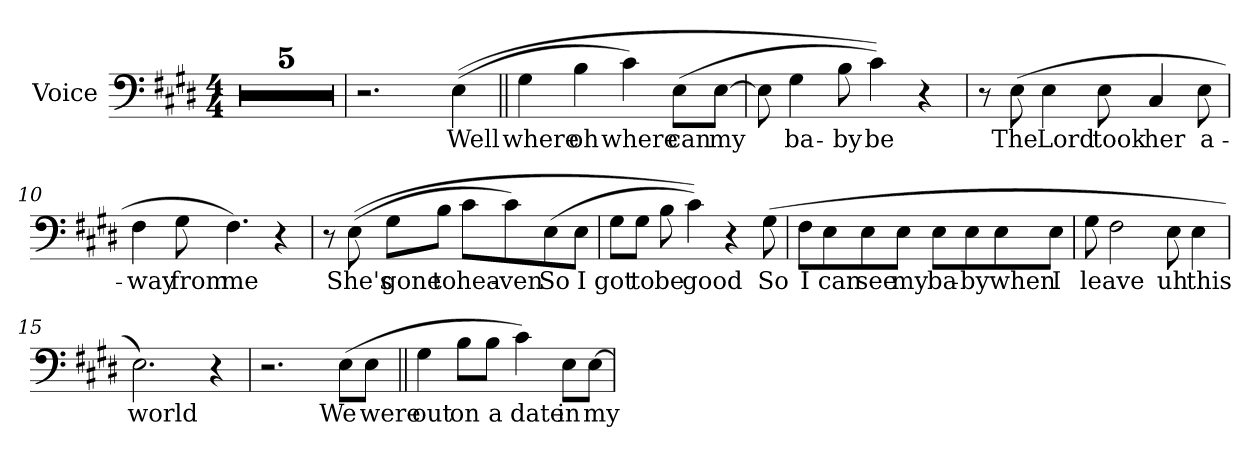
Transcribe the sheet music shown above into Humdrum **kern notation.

**kern	**text
*part1	*part1
*staff1	*staff1
*I"Voice	*
*I'Voice	*
!!LO:PB:g=z
*clefF4	*
*k[f#c#g#d#]	*
*E:	*
*M4/4	*
=1	=1
1r	.
=2	=2
1r	.
=3	=3
1r	.
=4	=4
1r	.
=5	=5
1r	.
=6	=6
2.r	.
!	!LO:LY:b:color=#000000
((4Ei\	Well
=7||	=7||
!	!LO:LY:b:color=#000000
4G#i\	where
!	!LO:LY:b:color=#000000
4Bi\	oh
!	!LO:LY:b:color=#000000
4c#i\)	where
!	!LO:LY:b:color=#000000
(8Ei\L	can
!	!LO:LY:b:color=#000000
[8Ei\J	my
!!LO:LB:g=z
=8	=8
8Ei\]	.
!	!LO:LY:b:color=#000000
4G#i\	ba-
!	!LO:LY:b:color=#000000
8Bi\	-by
!	!LO:LY:b:color=#000000
4c#i\))	be
4r	.
=9	=9
8r	.
!	!LO:LY:b:color=#000000
(8Ei\	The
!	!LO:LY:b:color=#000000
4Ei\	Lord
!	!LO:LY:b:color=#000000
8Ei\	took
!	!LO:LY:b:color=#000000
4C#i/	her
!	!LO:LY:b:color=#000000
8Ei\	a-
=10	=10
!	!LO:LY:b:color=#000000
4F#i\	-way
!	!LO:LY:b:color=#000000
8G#i\	from
!	!LO:LY:b:color=#000000
4.F#i\)	me
4r	.
=11	=11
8r	.
!	!LO:LY:b:color=#000000
((8Ei\	She's
!	!LO:LY:b:color=#000000
8G#i\L	gone
!	!LO:LY:b:color=#000000
8Bi\J	to
!	!LO:LY:b:color=#000000
8c#i\L	hea-
!	!LO:LY:b:color=#000000
8c#i\)	-ven
!	!LO:LY:b:color=#000000
(8Ei\	So
!	!LO:LY:b:color=#000000
8Ei\J	I
!!LO:LB:g=z
=12	=12
!	!LO:LY:b:color=#000000
8G#i\L	got
!	!LO:LY:b:color=#000000
8G#i\J	to
!	!LO:LY:b:color=#000000
8Bi\	be
!	!LO:LY:b:color=#000000
4c#i\))	good
4r	.
!	!LO:LY:b:color=#000000
(8G#i\	So
=13	=13
!	!LO:LY:b:color=#000000
8F#i\L	I
!	!LO:LY:b:color=#000000
8Ei\	can
!	!LO:LY:b:color=#000000
8Ei\	see
!	!LO:LY:b:color=#000000
8Ei\J	my
!	!LO:LY:b:color=#000000
8Ei\L	ba-
!	!LO:LY:b:color=#000000
8Ei\	-by
!	!LO:LY:b:color=#000000
8Ei\	when
!	!LO:LY:b:color=#000000
8Ei\J	I
=14	=14
!	!LO:LY:b:color=#000000
8G#i\	leave
2F#i\	.
!	!LO:LY:b:color=#000000
8Ei\	uh
!	!LO:LY:b:color=#000000
4Ei\	this
=15	=15
!	!LO:LY:b:color=#000000
2.Ei\)	world
4r	.
=16	=16
2.r	.
!	!LO:LY:b:color=#000000
(8Ei\L	We
!	!LO:LY:b:color=#000000
8Ei\J	were
!!LO:LB:g=z
=17||	=17||
!	!LO:LY:b:color=#000000
4G#i\	out
!	!LO:LY:b:color=#000000
8Bi\L	on
!	!LO:LY:b:color=#000000
8Bi\J	a
!	!LO:LY:b:color=#000000
4c#i\)	date
!	!LO:LY:b:color=#000000
8Ei\L	in
!	!LO:LY:b:color=#000000
[8Ei\J	my
=	=
*-	*-
